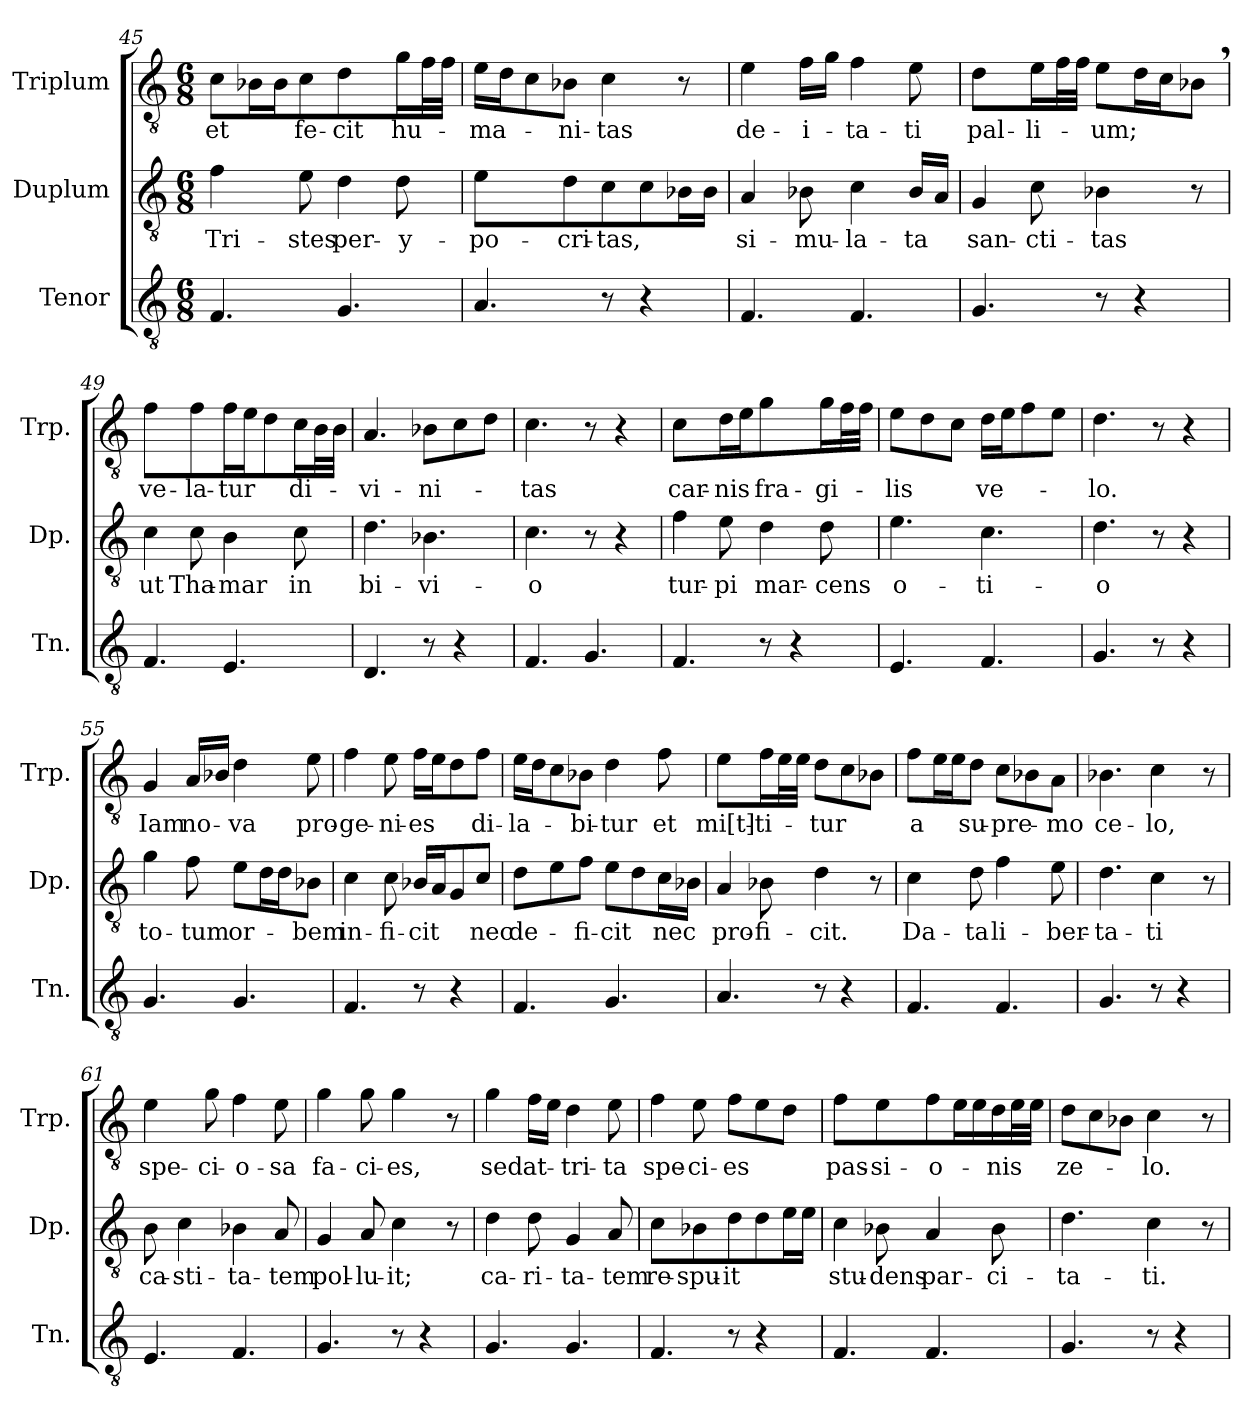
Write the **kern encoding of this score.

**kern	**kern	**text	**kern	**text
*part3	*part2	*part2	*part1	*part1
*staff3	*staff2	*staff2	*staff1	*staff1
*I"Tenor	*I"Duplum	*	*I"Triplum	*
*I'Tn.	*I'Dp.	*	*I'Trp.	*
*clefGv2	*clefGv2	*	*clefGv2	*
*k[]	*k[]	*	*k[]	*
*M6/8	*M6/8	*	*M6/8	*
=45	=45	=45	=45	=45
!	!	!LO:LY:b	!	!LO:LY:b
4.F/	4f\	Tri-	8c\L	et
*	*	*	*tremolo	*
.	.	.	16B-i\	.
.	.	.	16B-i\	.
*	*	*	*Xtremolo	*
!	!	!LO:LY:b	!	!LO:LY:b
.	8e\	-stes	8c\J	fe-
!	!	!LO:LY:b	!	!LO:LY:b
4.G/	4d\	per-	4d\	-cit
!	!	!LO:LY:b	!	!LO:LY:b
.	8d\	-y-	16g\LL	hu-
*	*	*	*tremolo	*
.	.	.	32f\	.
.	.	.	32f\JJJ	.
*	*	*	*Xtremolo	*
=46	=46	=46	=46	=46
!	!	!LO:LY:b	!	!LO:LY:b
4.A/	4e\	-po-	16e\LL	-ma-
.	.	.	16d\J	.
.	.	.	8c\	.
!	!	!LO:LY:b	!	!LO:LY:b
.	8d\	-cri-	8B-i\J	-ni-
!	!	!LO:LY:b	!	!LO:LY:b
8r	8c\L	-tas,	4c\	-tas
4r	8c\	.	.	.
*	*tremolo	*	*	*
.	16B-i\	.	8r	.
.	16B-i\JJ	.	.	.
*	*Xtremolo	*	*	*
=47	=47	=47	=47	=47
!	!	!LO:LY:b	!	!LO:LY:b
4.F/	4A/	si-	4e\	de-
!	!	!LO:LY:b	!	!LO:LY:b
.	8B-i\	-mu-	16f\LL	-i-
.	.	.	16g\JJ	.
!	!	!LO:LY:b	!	!LO:LY:b
4.F/	4c\	-la-	4f\	-ta-
!	!	!LO:LY:b	!	!LO:LY:b
.	16B-i/LL	-ta	8e\	-ti
.	16A/JJ	.	.	.
!!LO:LB:g=z
=48	=48	=48	=48	=48
!	!	!LO:LY:b	!	!LO:LY:b
4.G/	4G/	san-	4d\	pal-
!	!	!LO:LY:b	!	!LO:LY:b
.	8c\	-cti-	16e\LL	-li-
*	*	*	*tremolo	*
.	.	.	32f\	.
.	.	.	32f\JJJ	.
*	*	*	*Xtremolo	*
!	!	!LO:LY:b	!	!LO:LY:b
8r	4B-i\	-tas	8e\L	-um;
4r	.	.	16d\L	.
.	.	.	16c\J	.
.	8r	.	8B-i,\J	.
=49	=49	=49	=49	=49
!	!	!LO:LY:b	!	!LO:LY:b
4.F/	4c\	ut	4f\	ve-
!	!	!LO:LY:b	!	!LO:LY:b
.	8c\	Tha-	8f\	-la-
!	!	!LO:LY:b	!	!LO:LY:b
4.E/	4B\	-mar	16f\LL	-tur
.	.	.	16e\J	.
.	.	.	8d\	.
!	!	!LO:LY:b	!	!LO:LY:b
.	8c\	in	16c\L	di-
*	*	*	*tremolo	*
.	.	.	32B\	.
.	.	.	32B\JJJ	.
*	*	*	*Xtremolo	*
=50	=50	=50	=50	=50
!	!	!LO:LY:b	!	!LO:LY:b
4.D/	4.d\	bi-	4.A/	-vi-
!	!	!LO:LY:b	!	!LO:LY:b
8r	4.B-i\	-vi-	8B-i\L	-ni-
4r	.	.	8c\	.
.	.	.	8d\J	.
=51	=51	=51	=51	=51
!	!	!LO:LY:b	!	!LO:LY:b
4.F/	4.c\	-o	4.c\	-tas
4.G/	8r	.	8r	.
.	4r	.	4r	.
=52	=52	=52	=52	=52
!	!	!LO:LY:b	!	!LO:LY:b
4.F/	4f\	tur-	4c\	car-
!	!	!LO:LY:b	!	!LO:LY:b
.	8e\	-pi	16d\LL	-nis
.	.	.	16e\JJ	.
!	!	!LO:LY:b	!	!LO:LY:b
8r	4d\	mar-	4g\	fra-
4r	.	.	.	.
!	!	!LO:LY:b	!	!LO:LY:b
.	8d\	-cens	16g\LL	-gi-
*	*	*	*tremolo	*
.	.	.	32f\	.
.	.	.	32f\JJJ	.
*	*	*	*Xtremolo	*
=53	=53	=53	=53	=53
!	!	!LO:LY:b	!	!LO:LY:b
4.E/	4.e\	o-	8e\L	-lis
.	.	.	8d\	.
.	.	.	8c\J	.
!	!	!LO:LY:b	!	!LO:LY:b
4.F/	4.c\	-ti-	16d\LL	ve-
.	.	.	16e\J	.
.	.	.	8f\	.
.	.	.	8e\J	.
=54	=54	=54	=54	=54
!	!	!LO:LY:b	!	!LO:LY:b
4.G/	4.d\	-o	4.d\	-lo.
8r	8r	.	8r	.
4r	4r	.	4r	.
!!LO:PB:g=z
=55	=55	=55	=55	=55
!	!	!LO:LY:b	!	!LO:LY:b
4.G/	4g\	to-	4G/	Iam
!	!	!LO:LY:b	!	!LO:LY:b
.	8f\	-tum	16A/LL	no-
.	.	.	16B-i/JJ	.
!	!	!LO:LY:b	!	!LO:LY:b
4.G/	8e\L	or-	4d\	-va
*	*tremolo	*	*	*
.	16d\	.	.	.
.	16d\	.	.	.
*	*Xtremolo	*	*	*
!	!	!LO:LY:b	!	!LO:LY:b
.	8B-i\J	-bem	8e\	pro-
=56	=56	=56	=56	=56
!	!	!LO:LY:b	!	!LO:LY:b
4.F/	4c\	in-	4f\	-ge-
!	!	!LO:LY:b	!	!LO:LY:b
.	8c\	-fi-	8e\	-ni-
!	!	!LO:LY:b	!	!LO:LY:b
8r	16B-i/LL	-cit	16f\LL	-es
.	16A/J	.	16e\J	.
4r	8G/	.	8d\	.
!	!	!LO:LY:b	!	!LO:LY:b
.	8c/J	nec	8f\J	di-
=57	=57	=57	=57	=57
!	!	!LO:LY:b	!	!LO:LY:b
4.F/	8d\L	de-	16e\LL	-la-
.	.	.	16d\J	.
.	8e\	.	8c\	.
!	!	!LO:LY:b	!	!LO:LY:b
.	8f\J	-fi-	8B-i\J	-bi-
!	!	!LO:LY:b	!	!LO:LY:b
4.G/	8e\L	-cit	4d\	-tur
.	8d\	.	.	.
!	!	!LO:LY:b	!	!LO:LY:b
.	16c\L	nec	8f\	et
.	16B-i\JJ	.	.	.
=58	=58	=58	=58	=58
!	!	!LO:LY:b	!	!LO:LY:b
4.A/	4A/	pro-	4e\	mi[t]-
!	!	!LO:LY:b	!	!LO:LY:b
.	8B-i\	-fi-	16f\LL	-ti-
*	*	*	*tremolo	*
.	.	.	32e\	.
.	.	.	32e\JJJ	.
*	*	*	*Xtremolo	*
!	!	!LO:LY:b	!	!LO:LY:b
8r	4d\	-cit.	8d\L	-tur
4r	.	.	8c\	.
.	8r	.	8B-i\J	.
=59	=59	=59	=59	=59
!	!	!LO:LY:b	!	!LO:LY:b
4.F/	4c\	Da-	8f\L	a
*	*	*	*tremolo	*
.	.	.	16e\	.
.	.	.	16e\	.
*	*	*	*Xtremolo	*
!	!	!LO:LY:b	!	!LO:LY:b
.	8d\	-ta	8d\J	su-
!	!	!LO:LY:b	!	!LO:LY:b
4.F/	4f\	li-	8c\L	-pre-
.	.	.	8B-i\	.
!	!	!LO:LY:b	!	!LO:LY:b
.	8e\	-ber-	8A\J	-mo
=60	=60	=60	=60	=60
!	!	!LO:LY:b	!	!LO:LY:b
4.G/	4.d\	-ta-	4.B-i\	ce-
!	!	!LO:LY:b	!	!LO:LY:b
8r	4c\	-ti	4c\	-lo,
4r	.	.	.	.
.	8r	.	8r	.
!!LO:LB:g=z
=61	=61	=61	=61	=61
!	!	!LO:LY:b	!	!LO:LY:b
4.E/	8B\	ca-	4e\	spe-
!	!	!LO:LY:b	!	!
.	4c\	-sti-	.	.
!	!	!	!	!LO:LY:b
.	.	.	8g\	-ci-
!	!	!LO:LY:b	!	!LO:LY:b
4.F/	4B-i\	-ta-	4f\	-o-
!	!	!LO:LY:b	!	!LO:LY:b
.	8A/	-tem	8e\	-sa
=62	=62	=62	=62	=62
!	!	!LO:LY:b	!	!LO:LY:b
4.G/	4G/	pol-	4g\	fa-
!	!	!LO:LY:b	!	!LO:LY:b
.	8A/	-lu-	8g\	-ci-
!	!	!LO:LY:b	!	!LO:LY:b
8r	4c\	-it;	4g\	-es,
4r	.	.	.	.
.	8r	.	8r	.
=63	=63	=63	=63	=63
!	!	!LO:LY:b	!	!LO:LY:b
4.G/	4d\	ca-	4g\	sed
!	!	!LO:LY:b	!	!LO:LY:b
.	8d\	-ri-	16f\LL	at-
.	.	.	16e\JJ	.
!	!	!LO:LY:b	!	!LO:LY:b
4.G/	4G/	-ta-	4d\	-tri-
!	!	!LO:LY:b	!	!LO:LY:b
.	8A/	-tem	8e\	-ta
=64	=64	=64	=64	=64
!	!	!LO:LY:b	!	!LO:LY:b
4.F/	4c\	re-	4f\	spe-
!	!	!LO:LY:b	!	!LO:LY:b
.	8B-i\	-spu-	8e\	-ci-
!	!	!LO:LY:b	!	!LO:LY:b
8r	8d\L	-it	8f\L	-es
4r	8d\	.	8e\	.
*	*tremolo	*	*	*
.	16e\	.	8d\J	.
.	16e\JJ	.	.	.
*	*Xtremolo	*	*	*
=65	=65	=65	=65	=65
!	!	!LO:LY:b	!	!LO:LY:b
4.F/	4c\	stu-	4f\	pas-
!	!	!LO:LY:b	!	!LO:LY:b
.	8B-i\	-dens	8e\	-si-
!	!	!LO:LY:b	!	!LO:LY:b
4.F/	4A/	par-	8f\L	-o-
*	*	*	*tremolo	*
.	.	.	16e\	.
.	.	.	16e\	.
*	*	*	*Xtremolo	*
!	!	!LO:LY:b	!	!LO:LY:b
.	8B-i\	-ci-	16d\L	-nis
*	*	*	*tremolo	*
.	.	.	32e\	.
.	.	.	32e\JJJ	.
*	*	*	*Xtremolo	*
=66	=66	=66	=66	=66
!	!	!LO:LY:b	!	!LO:LY:b
4.G/	4.d\	-ta-	8d\L	ze-
.	.	.	8c\	.
.	.	.	8B-i\J	.
!	!	!LO:LY:b	!	!LO:LY:b
8r	4c\	-ti.	4c\	-lo.
4r	.	.	.	.
.	8r	.	8r	.
=	=	=	=	=
*-	*-	*-	*-	*-
